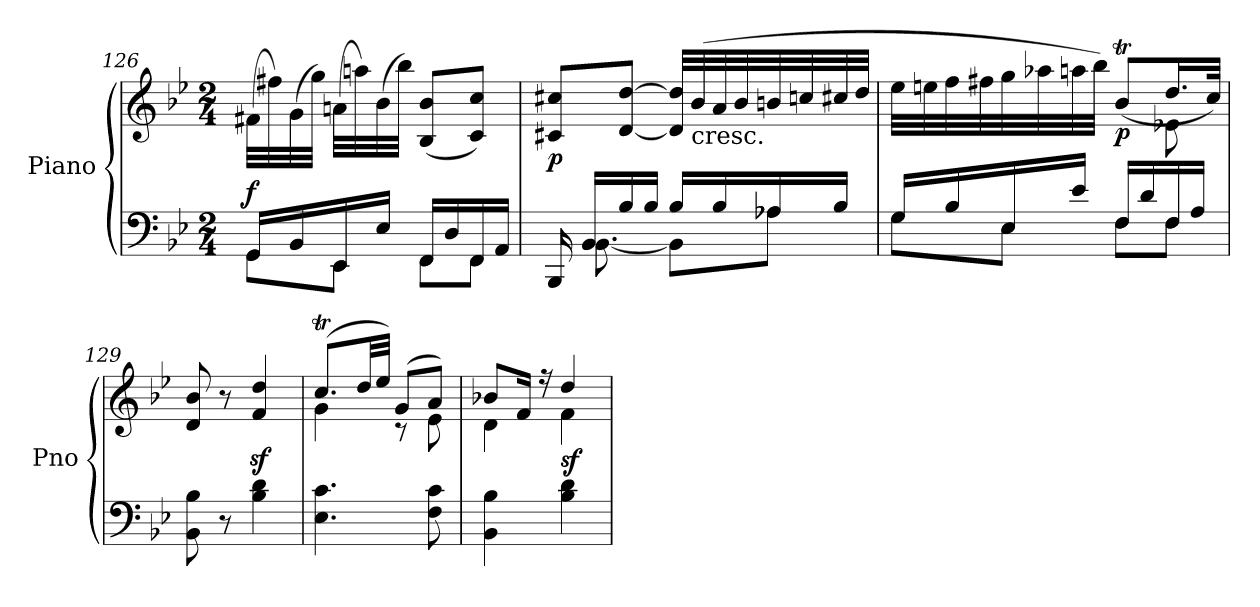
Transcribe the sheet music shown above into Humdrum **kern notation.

**kern	**kern	**dynam
*part1	*part1	*part1
*staff2	*staff1	*staff1/2
*I"Piano	*	*
*I'Pno	*	*
!!LO:LB:g=z
*clefF4	*clefG2	*
*k[b-e-]	*k[b-e-]	*
*B-:	*B-:	*
*M2/4	*M2/4	*
=126	=126	=126
*^	*	*
!	!	!	!LO:DY:a=2
16GG/LL	8GG\L	(>32f#X\LLL	f
.	.	32ff#X\)	.
16BB-/	.	(>32g\	.
.	.	32gg\JJJ)	.
16EE-/	8EE-\J	(>32an\LLL	.
.	.	32aan\)	.
16E-/JJ	.	(>32b-\	.
.	.	32bb-\JJJ)	.
16FF/LL	8FF\L	(<8B-/ 8b-/L	.
16D/	.	.	.
16FF/	8FF\J	8c/ 8cc/J)	.
16AA/JJ	.	.	.
=127	=127	=127	=127
!	!	!	!LO:DY:b
16BBB-/	16ryy	8c#X/ 8cc#X/L	p
16BB-/LL	[8.BB-\	.	.
16B-/	.	[8d/ [8dd/J	.
16B-/JJ	.	.	.
16B-/LL	8BB-\L]	32d/] 32dd/]LLL	.
!	!	!LO:TX:b:t=cresc.	!
.	.	(<32b-/	.
16B-/	.	32a/	.
.	.	32b-/	.
16A-X/	8A-\J	32bn/	.
.	.	32ccn/	.
16B-/JJ	.	32cc#X/	.
.	.	32dd/JJJ	.
=128	=128	=128	=128
*	*	*^	*
16G/LL	8G\L	32ee-\LLL	4.ryy	.
.	.	32een\	.	.
16B-/	.	32ff\	.	.
.	.	32ff#X\	.	.
16E-/	8E-\J	32gg\	.	.
.	.	32aa-X\	.	.
16e-/JJ	.	32aan\	.	.
.	.	32bb-\JJJ)	.	.
!	!	!	!	!LO:DY:b
16F/LL	8F\L	(>8b-T/L	.	p
16d/	.	.	.	.
16F/	8F\J	16.dd/L	8e-X\	.
16A/JJ	.	.	.	.
.	.	32cc/JJk)	.	.
*v	*v	*	*	*
*	*v	*v	*
!!LO:LB:g=z
=129	=129	=129
8BB-\ 8B-\	8d/ 8b-/	.
8r	8r	.
4B-\ 4d\	4f/z< 4dd/z<	.
=130	=130	=130
*	*^	*
4.E-\ 4.c\	(>8.ccT/L	4g\	.
.	32dd/LL	.	.
.	32ee-/JJJ)	.	.
.	(>8g/L	8rc	.
8F\ 8c\	8a/J)	8e-\	.
=131	=131	=131	=131
4BB-\ 4B-\	8b-X/L	4d\	.
.	16f/Jk	.	.
.	16r	.	.
!	!	!	!LO:DY:b
4B-\ 4d\	4dd/	4f\	sf
*	*v	*v	*
=	=	=
*-	*-	*-
